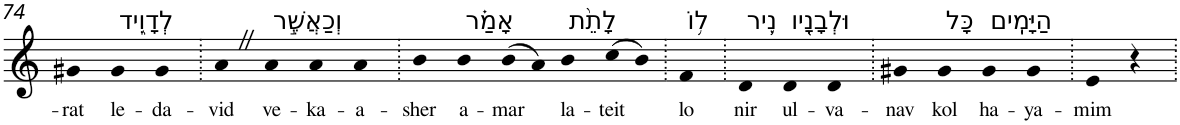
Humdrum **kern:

**kern	**text
*part1	*part1
*staff1	*staff1
*I"Piano	*
*I'Pno	*
!!LO:PB:g=z
*clefG2	*
*k[]	*
=74	=74
!	!LO:LY:b
4g#X	-rat
!LO:TX:a:t=לְדָוִ֑יד	!
!	!LO:LY:b
4g#	le-
!	!LO:LY:b
4g#	-da-
=75.	=75.
!	!LO:LY:b
4aZ	-vid
!LO:TX:a:t=וְכַאֲשֶׁ֣ר	!
!	!LO:LY:b
4a	ve-
!	!LO:LY:b
4a	-ka-
!	!LO:LY:b
4a	-a-
=76.	=76.
!	!LO:LY:b
4b	-sher
!LO:TX:a:t=אָמַ֗ר	!
!	!LO:LY:b
4b	a-
!	!LO:LY:b
(>8b	-mar
8a)	.
!LO:TX:a:t=לָתֵ֨ת	!
!	!LO:LY:b
4b	la-
!	!LO:LY:b
(>8cc	-teit
8b)	.
=77.	=77.
!LO:TX:a:t=ל֥וֹ	!
!	!LO:LY:b
4f	lo
=78.	=78.
!LO:TX:a:t=נִ֛יר	!
!	!LO:LY:b
4d	nir
!LO:TX:a:t=וּלְבָנָ֖יו	!
!	!LO:LY:b
4d	ul-
!	!LO:LY:b
4d	-va-
=79.	=79.
!	!LO:LY:b
4g#X	-nav
!LO:TX:a:t=כָּל	!
!	!LO:LY:b
4g#	kol
!LO:TX:a:t=הַיָּמִֽים	!
!	!LO:LY:b
4g#	ha-
!	!LO:LY:b
4g#	-ya-
=80.	=80.
!	!LO:LY:b
4e	-mim
4r	.
=.	=.
*-	*-
